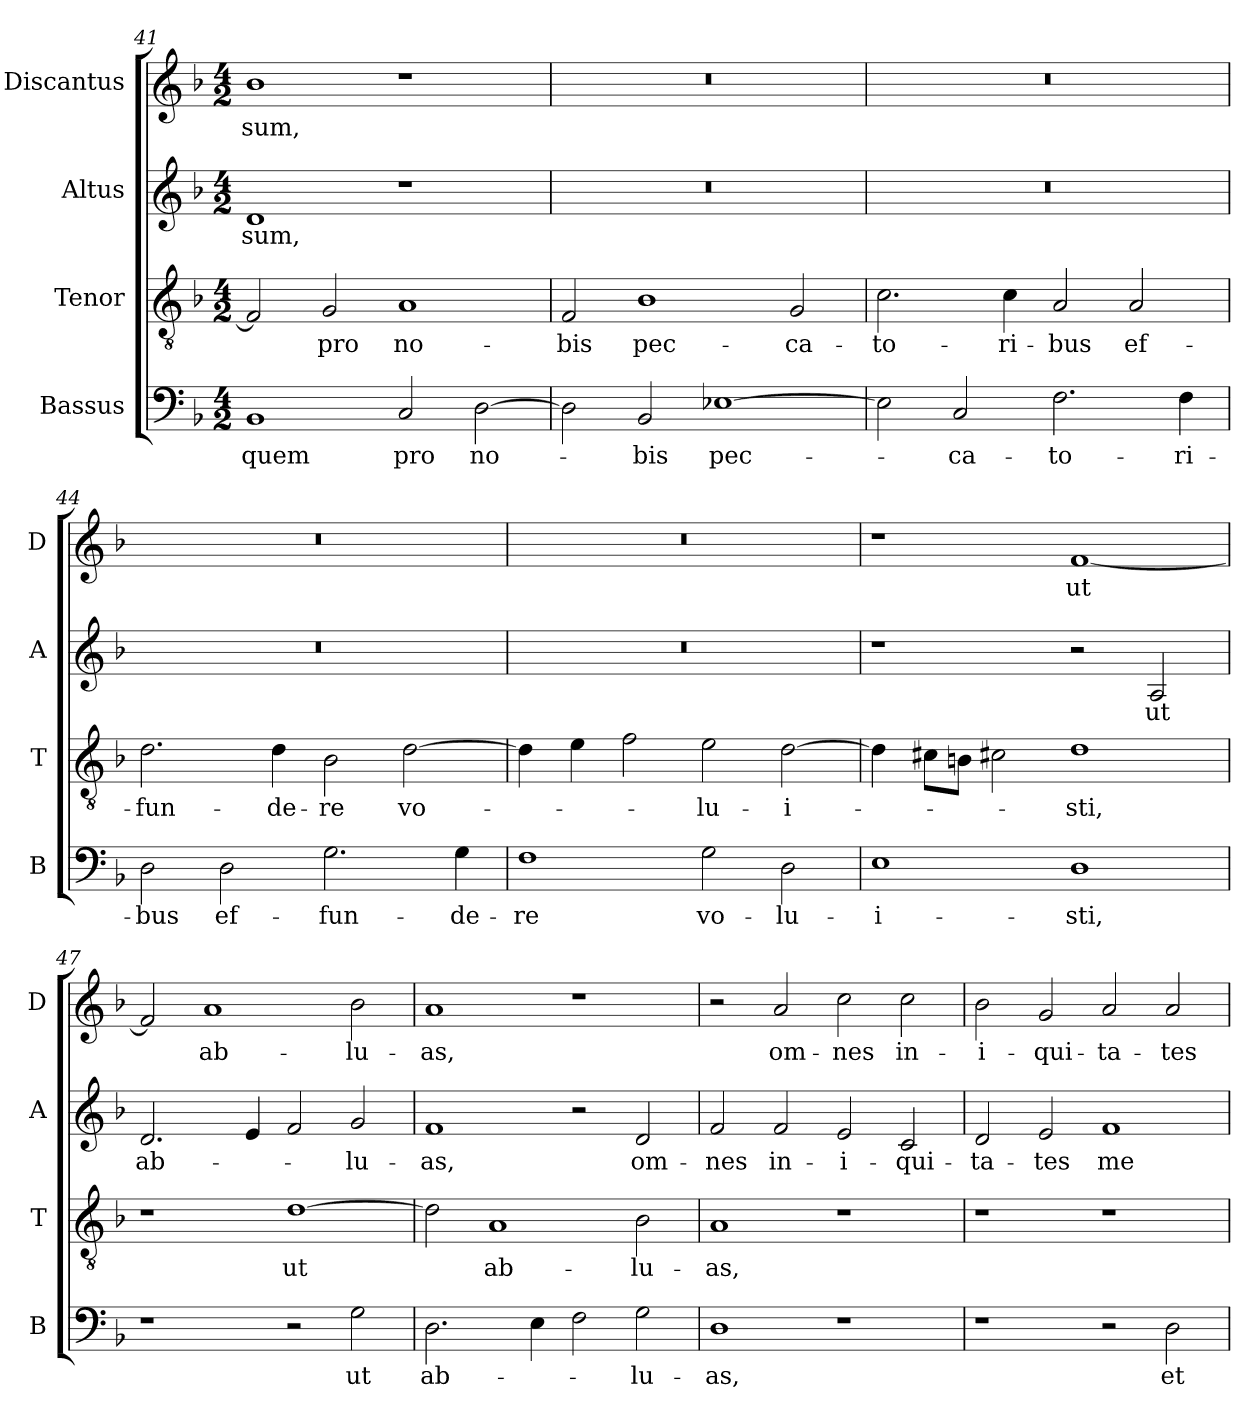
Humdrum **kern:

**kern	**text	**kern	**text	**kern	**text	**kern	**text
*part4	*part4	*part3	*part3	*part2	*part2	*part1	*part1
*staff4	*staff4	*staff3	*staff3	*staff2	*staff2	*staff1	*staff1
*I"Bassus	*	*I"Tenor	*	*I"Altus	*	*I"Discantus	*
*I'B	*	*I'T	*	*I'A	*	*I'D	*
!!LO:LB:g=z
*clefF4	*	*clefGv2	*	*clefG2	*	*clefG2	*
*k[b-]	*	*k[b-]	*	*k[b-]	*	*k[b-]	*
*F:	*	*F:	*	*F:	*	*F:	*
*M4/2	*	*M4/2	*	*M4/2	*	*M4/2	*
=41	=41	=41	=41	=41	=41	=41	=41
!	!LO:LY:b	!	!	!	!LO:LY:b	!	!LO:LY:b
1BB-	quem	2F/]	.	1d	-sum,	1b-	-sum,
!	!	!	!LO:LY:b	!	!	!	!
.	.	2G/	pro	.	.	.	.
!	!LO:LY:b	!	!LO:LY:b	!	!	!	!
2C/	pro	1A	no-	1r	.	1r	.
!	!LO:LY:b	!	!	!	!	!	!
[2D\	no-	.	.	.	.	.	.
=42	=42	=42	=42	=42	=42	=42	=42
!	!	!	!LO:LY:b	!	!	!	!
2D\]	.	2F/	-bis	0r	.	0r	.
!	!LO:LY:b	!	!LO:LY:b	!	!	!	!
2BB-/	-bis	1B-	pec-	.	.	.	.
!	!LO:LY:b	!	!	!	!	!	!
[1E-X	pec-	.	.	.	.	.	.
!	!	!	!LO:LY:b	!	!	!	!
.	.	2G/	-ca-	.	.	.	.
=43	=43	=43	=43	=43	=43	=43	=43
!	!	!	!LO:LY:b	!	!	!	!
2E-\]	.	2.c\	-to-	0r	.	0r	.
!	!LO:LY:b	!	!	!	!	!	!
2C/	-ca-	.	.	.	.	.	.
!	!	!	!LO:LY:b	!	!	!	!
.	.	4c\	-ri-	.	.	.	.
!	!LO:LY:b	!	!LO:LY:b	!	!	!	!
2.F\	-to-	2A/	-bus	.	.	.	.
!	!	!	!LO:LY:b	!	!	!	!
.	.	2A/	ef-	.	.	.	.
!	!LO:LY:b	!	!	!	!	!	!
4F\	-ri-	.	.	.	.	.	.
=44	=44	=44	=44	=44	=44	=44	=44
!	!LO:LY:b	!	!LO:LY:b	!	!	!	!
2D\	-bus	2.d\	-fun-	0r	.	0r	.
!	!LO:LY:b	!	!	!	!	!	!
2D\	ef-	.	.	.	.	.	.
!	!	!	!LO:LY:b	!	!	!	!
.	.	4d\	-de-	.	.	.	.
!	!LO:LY:b	!	!LO:LY:b	!	!	!	!
2.G\	-fun-	2B-\	-re	.	.	.	.
!	!	!	!LO:LY:b	!	!	!	!
.	.	[2d\	vo-	.	.	.	.
!	!LO:LY:b	!	!	!	!	!	!
4G\	-de-	.	.	.	.	.	.
=45	=45	=45	=45	=45	=45	=45	=45
!	!LO:LY:b	!	!	!	!	!	!
1F	-re	4d\]	.	0r	.	0r	.
.	.	4e\	.	.	.	.	.
.	.	2f\	.	.	.	.	.
!	!LO:LY:b	!	!LO:LY:b	!	!	!	!
2G\	vo-	2e\	-lu-	.	.	.	.
!	!LO:LY:b	!	!LO:LY:b	!	!	!	!
2D\	-lu-	[2d\	-i-	.	.	.	.
!!LO:PB:g=z
=46	=46	=46	=46	=46	=46	=46	=46
!	!LO:LY:b	!	!	!	!	!	!
1E	-i-	4d\]	.	1r	.	1r	.
.	.	8c#X\L	.	.	.	.	.
.	.	8Bn\J	.	.	.	.	.
.	.	2c#X\	.	.	.	.	.
!	!LO:LY:b	!	!LO:LY:b	!	!	!	!LO:LY:b
1D	-sti,	1d	-sti,	2r	.	[1f	ut
!	!	!	!	!	!LO:LY:b	!	!
.	.	.	.	2A/	ut	.	.
=47	=47	=47	=47	=47	=47	=47	=47
!	!	!	!	!	!LO:LY:b	!	!
1r	.	1r	.	2.d/	ab-	2f/]	.
!	!	!	!	!	!	!	!LO:LY:b
.	.	.	.	.	.	1a	ab-
.	.	.	.	4e/	.	.	.
!	!	!	!LO:LY:b	!	!	!	!
2r	.	[1d	ut	2f/	.	.	.
!	!LO:LY:b	!	!	!	!LO:LY:b	!	!LO:LY:b
2G\	ut	.	.	2g/	-lu-	2b-\	-lu-
=48	=48	=48	=48	=48	=48	=48	=48
!	!LO:LY:b	!	!	!	!LO:LY:b	!	!LO:LY:b
2.D\	ab-	2d\]	.	1f	-as,	1a	-as,
!	!	!	!LO:LY:b	!	!	!	!
.	.	1A	ab-	.	.	.	.
4E\	.	.	.	.	.	.	.
2F\	.	.	.	2r	.	1r	.
!	!LO:LY:b	!	!LO:LY:b	!	!LO:LY:b	!	!
2G\	-lu-	2B-\	-lu-	2d/	om-	.	.
=49	=49	=49	=49	=49	=49	=49	=49
!	!LO:LY:b	!	!LO:LY:b	!	!LO:LY:b	!	!
1D	-as,	1A	-as,	2f/	-nes	2r	.
!	!	!	!	!	!LO:LY:b	!	!LO:LY:b
.	.	.	.	2f/	in-	2a/	om-
!	!	!	!	!	!LO:LY:b	!	!LO:LY:b
1r	.	1r	.	2e/	-i-	2cc\	-nes
!	!	!	!	!	!LO:LY:b	!	!LO:LY:b
.	.	.	.	2c/	-qui-	2cc\	in-
=50	=50	=50	=50	=50	=50	=50	=50
!	!	!	!	!	!LO:LY:b	!	!LO:LY:b
1r	.	1r	.	2d/	-ta-	2b-\	-i-
!	!	!	!	!	!LO:LY:b	!	!LO:LY:b
.	.	.	.	2e/	-tes	2g/	-qui-
!	!	!	!	!	!LO:LY:b	!	!LO:LY:b
2r	.	1r	.	1f	me-	2a/	-ta-
!	!LO:LY:b	!	!	!	!	!	!LO:LY:b
2D\	et	.	.	.	.	2a/	-tes
=	=	=	=	=	=	=	=
*-	*-	*-	*-	*-	*-	*-	*-
